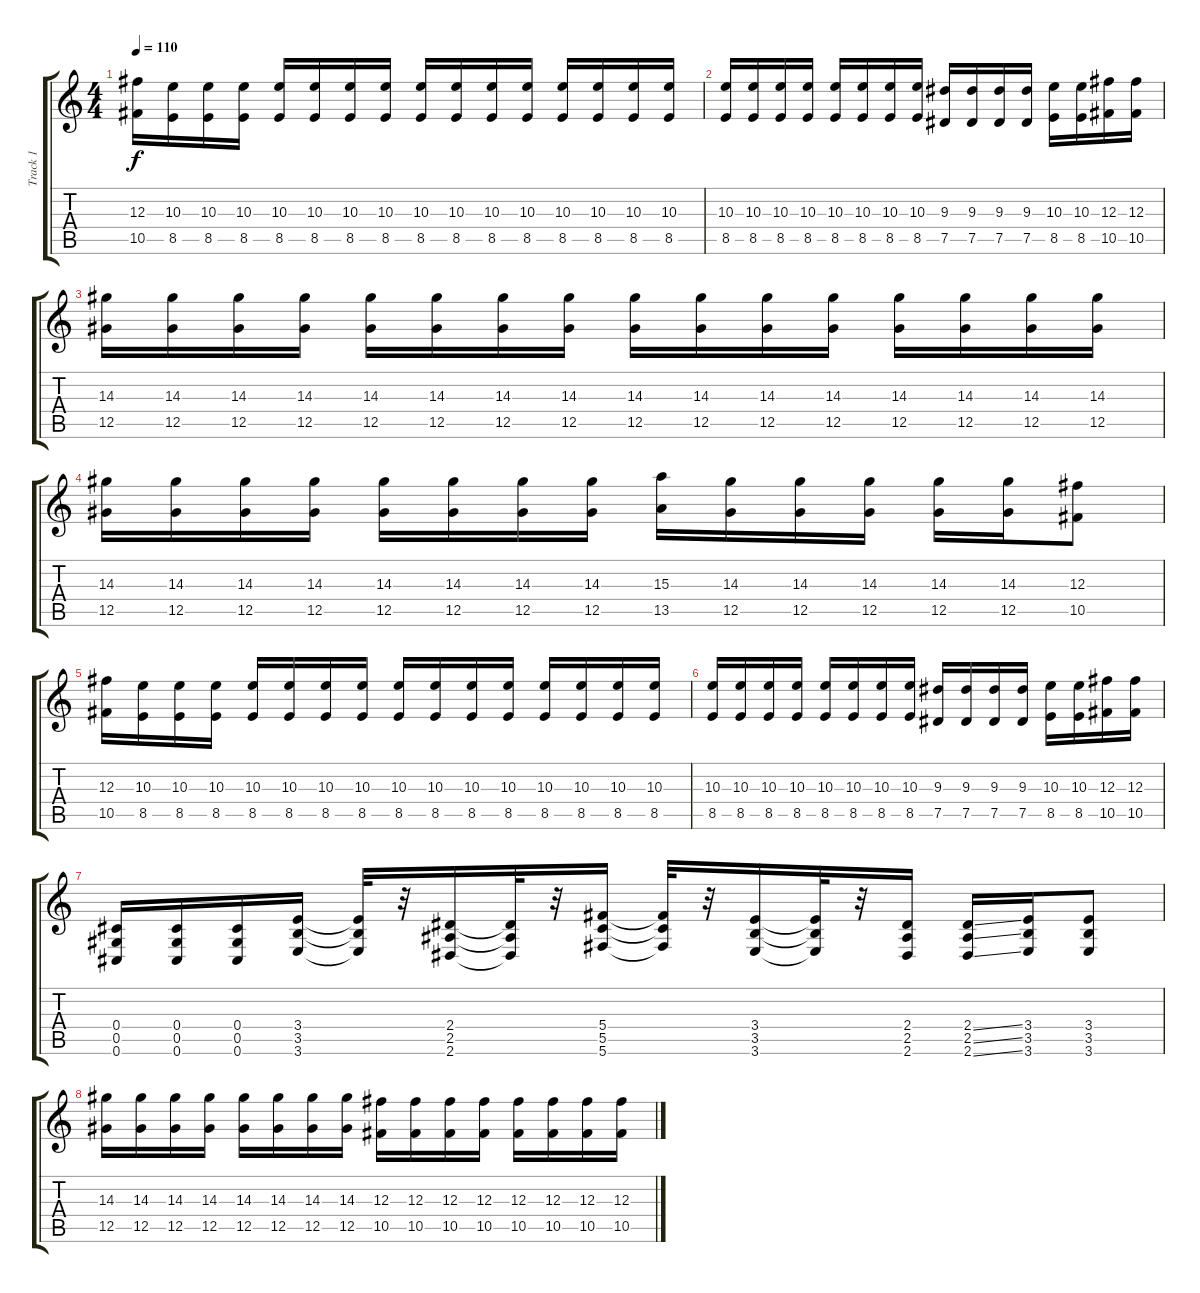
\track ("Track 1" "Track 1") {instrument distortionguitar}
\staff {score tabs}
\tuning (Eb4 Bb3 Gb3 Db3 Ab2 Db2) {hide}
\ts (4 4)
\tempo 110
\clef g2
\ks c
(12.3 10.5).16{dy f} (10.3 8.5).16 (10.3 8.5).16 (10.3 8.5).16 (10.3 8.5).16 (10.3 8.5).16 (10.3 8.5).16 (10.3 8.5).16 (10.3 8.5).16 (10.3 8.5).16 (10.3 8.5).16 (10.3 8.5).16 (10.3 8.5).16 (10.3 8.5).16 (10.3 8.5).16 (10.3 8.5).16 |
(10.3 8.5).16 (10.3 8.5).16 (10.3 8.5).16 (10.3 8.5).16 (10.3 8.5).16 (10.3 8.5).16 (10.3 8.5).16 (10.3 8.5).16 (9.3 7.5).16 (9.3 7.5).16 (9.3 7.5).16 (9.3 7.5).16 (10.3 8.5).16 (10.3 8.5).16 (12.3 10.5).16 (12.3 10.5).16 |
(14.3 12.5).16 (14.3 12.5).16 (14.3 12.5).16 (14.3 12.5).16 (14.3 12.5).16 (14.3 12.5).16 (14.3 12.5).16 (14.3 12.5).16 (14.3 12.5).16 (14.3 12.5).16 (14.3 12.5).16 (14.3 12.5).16 (14.3 12.5).16 (14.3 12.5).16 (14.3 12.5).16 (14.3 12.5).16 |
(14.3 12.5).16 (14.3 12.5).16 (14.3 12.5).16 (14.3 12.5).16 (14.3 12.5).16 (14.3 12.5).16 (14.3 12.5).16 (14.3 12.5).16 (15.3 13.5).16 (14.3 12.5).16 (14.3 12.5).16 (14.3 12.5).16 (14.3 12.5).16 (14.3 12.5).16 (12.3 10.5).8 |
(12.3 10.5).16 (10.3 8.5).16 (10.3 8.5).16 (10.3 8.5).16 (10.3 8.5).16 (10.3 8.5).16 (10.3 8.5).16 (10.3 8.5).16 (10.3 8.5).16 (10.3 8.5).16 (10.3 8.5).16 (10.3 8.5).16 (10.3 8.5).16 (10.3 8.5).16 (10.3 8.5).16 (10.3 8.5).16 |
(10.3 8.5).16 (10.3 8.5).16 (10.3 8.5).16 (10.3 8.5).16 (10.3 8.5).16 (10.3 8.5).16 (10.3 8.5).16 (10.3 8.5).16 (9.3 7.5).16 (9.3 7.5).16 (9.3 7.5).16 (9.3 7.5).16 (10.3 8.5).16 (10.3 8.5).16 (12.3 10.5).16 (12.3 10.5).16 |
(0.4 0.5 0.6).16 (0.4 0.5 0.6).16 (0.4 0.5 0.6).16 (3.4 3.5 3.6).16 (3.4{t} 3.5{t} 3.6{t}).32 r.32 (2.4 2.5 2.6).16 (2.4{t} 2.5{t} 2.6{t}).32 r.32 (5.4 5.5 5.6).16 (5.4{t} 5.5{t} 5.6{t}).32 r.32 (3.4 3.5 3.6).16 (3.4{t} 3.5{t} 3.6{t}).32 r.32 (2.4 2.5 2.6).16 (2.4{ss} 2.5{ss} 2.6{ss}).16 (3.4 3.5 3.6).16 (3.4 3.5 3.6).8 |
(14.3 12.5).16 (14.3 12.5).16 (14.3 12.5).16 (14.3 12.5).16 (14.3 12.5).16 (14.3 12.5).16 (14.3 12.5).16 (14.3 12.5).16 (12.3 10.5).16 (12.3 10.5).16 (12.3 10.5).16 (12.3 10.5).16 (12.3 10.5).16 (12.3 10.5).16 (12.3 10.5).16 (12.3 10.5).16
